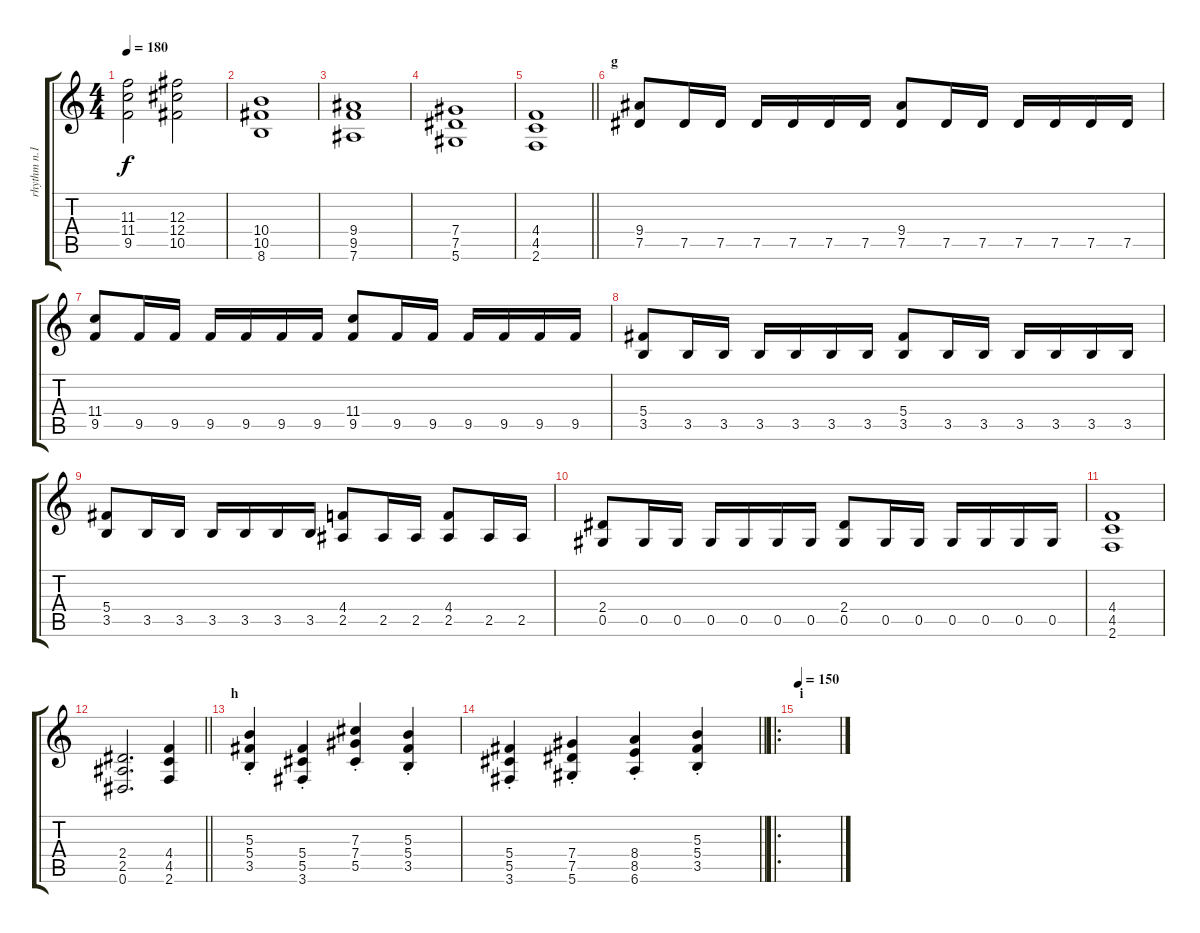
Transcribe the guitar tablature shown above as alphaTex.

\track ("rhythm n.1" "rhythm n.1") {instrument distortionguitar}
\staff {score tabs}
\tuning (Eb4 Bb3 Gb3 Db3 Ab2 Eb2) {hide}
\ts (4 4)
\tempo 180
\clef g2
\ks c
(11.3 11.4 9.5).2{dy f} (12.3 12.4 10.5).2 |
(10.4 10.5 8.6).1 |
(9.4 9.5 7.6).1 |
(7.4 7.5 5.6).1 |
\barLineRight lightlight
(4.4 4.5 2.6).1 |
\section ("" "g")
(9.4 7.5).8 7.5.16 7.5.16 7.5.16 7.5.16 7.5.16 7.5.16 (9.4 7.5).8 7.5.16 7.5.16 7.5.16 7.5.16 7.5.16 7.5.16 |
(11.4 9.5).8 9.5.16 9.5.16 9.5.16 9.5.16 9.5.16 9.5.16 (11.4 9.5).8 9.5.16 9.5.16 9.5.16 9.5.16 9.5.16 9.5.16 |
(5.4 3.5).8 3.5.16 3.5.16 3.5.16 3.5.16 3.5.16 3.5.16 (5.4 3.5).8 3.5.16 3.5.16 3.5.16 3.5.16 3.5.16 3.5.16 |
(5.4 3.5).8 3.5.16 3.5.16 3.5.16 3.5.16 3.5.16 3.5.16 (4.4 2.5).8 2.5.16 2.5.16 (4.4 2.5).8 2.5.16 2.5.16 |
(2.4 0.5).8 0.5.16 0.5.16 0.5.16 0.5.16 0.5.16 0.5.16 (2.4 0.5).8 0.5.16 0.5.16 0.5.16 0.5.16 0.5.16 0.5.16 |
(4.4 4.5 2.6).1 |
\barLineRight lightlight
(2.4 2.5 0.6).2{d} (4.4 4.5 2.6).4 |
\section ("" "h")
(5.3{st} 5.4{st} 3.5{st}).4 (5.4{st} 5.5{st} 3.6{st}).4 (7.3{st} 7.4{st} 5.5{st}).4 (5.3{st} 5.4{st} 3.5{st}).4 |
\barLineRight lightlight
(5.4{st} 5.5{st} 3.6{st}).4 (7.4{st} 7.5{st} 5.6{st}).4 (8.4{st} 8.5{st} 6.6{st}).4 (5.3{st} 5.4{st} 3.5{st}).4 |
\ro
\section ("" "i")
\tempo 150
